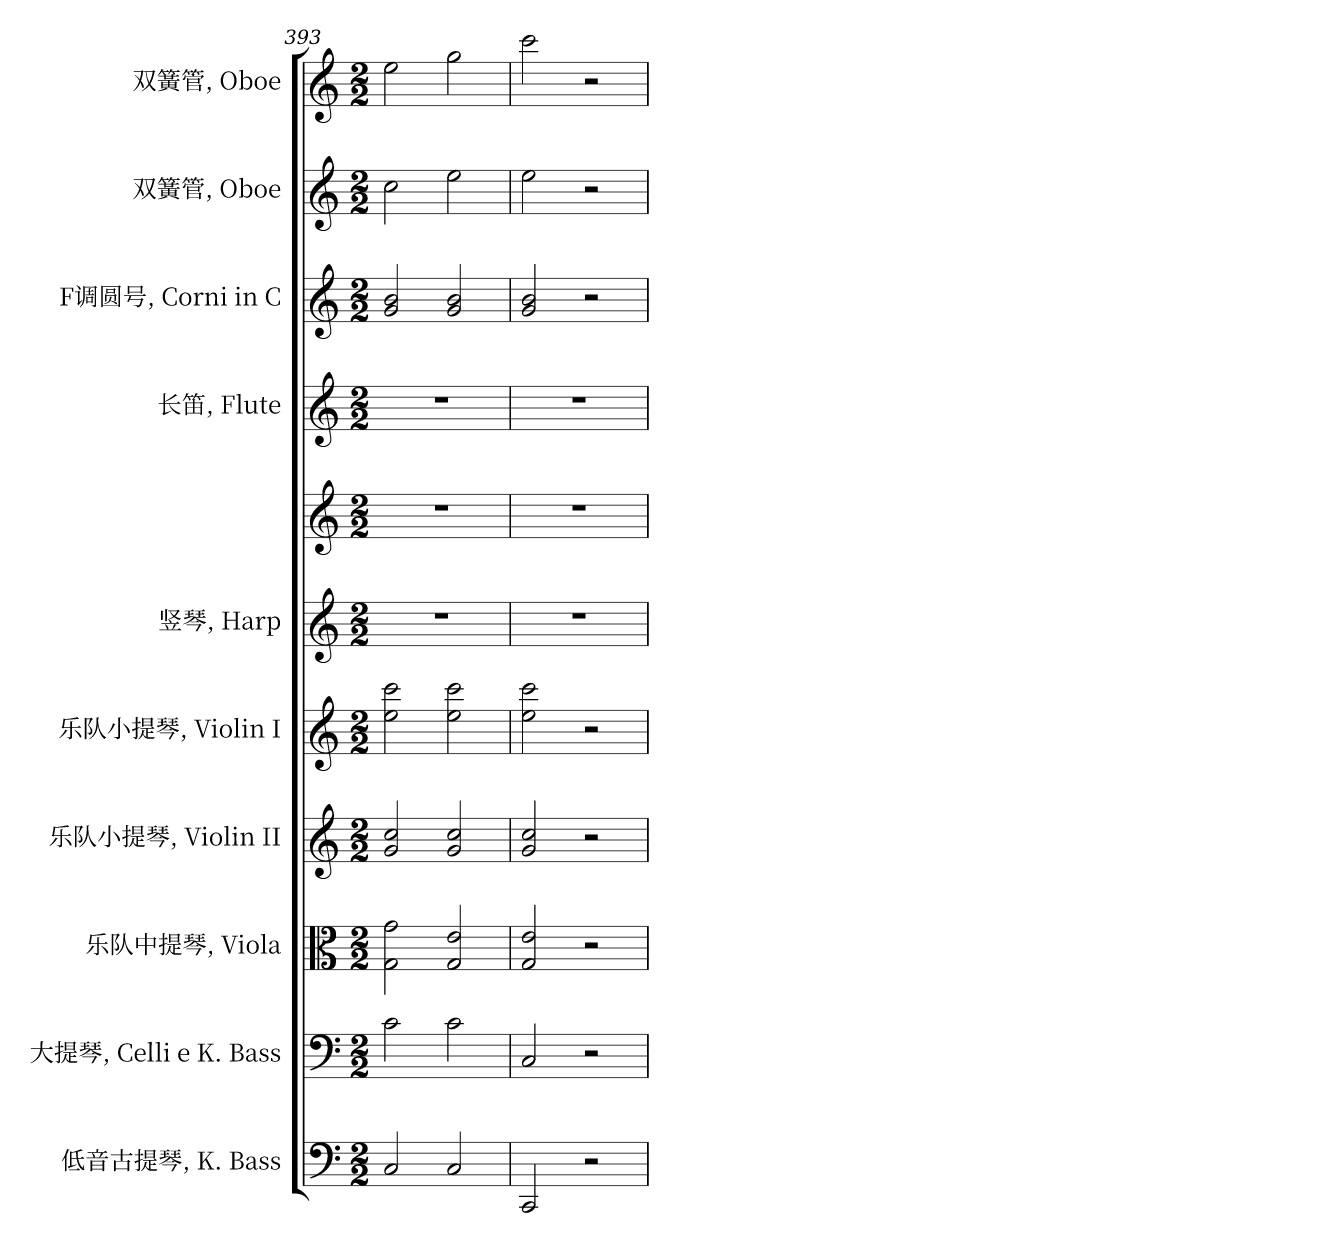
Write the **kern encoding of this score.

**kern	**kern	**kern	**kern	**kern	**kern	**kern	**kern	**kern	**kern	**kern
*part10	*part9	*part8	*part7	*part6	*part5	*part5	*part4	*part3	*part2	*part1
*staff11	*staff10	*staff9	*staff8	*staff7	*staff6	*staff5	*staff4	*staff3	*staff2	*staff1
*I"低音古提琴, K. Bass	*I"大提琴, Celli e K. Bass	*I"乐队中提琴, Viola	*I"乐队小提琴, Violin II	*I"乐队小提琴, Violin I	*I"竖琴, Harp	*	*I"长笛, Flute	*I"F调圆号, Corni in C	*I"双簧管, Oboe	*I"双簧管, Oboe
*	*	*	*	*	*I'Hrp.	*	*I'Fl.	*	*I'Ob.	*I'Ob.
*clefF4	*clefF4	*clefC3	*clefG2	*clefG2	*clefG2	*clefG2	*clefG2	*clefG2	*clefG2	*clefG2
*	*	*	*	*	*	*	*	*ITrd4c7	*	*
*k[]	*k[]	*k[]	*k[]	*k[]	*k[]	*k[]	*k[]	*k[b-]	*k[]	*k[]
*M2/2	*M2/2	*M2/2	*M2/2	*M2/2	*M2/2	*M2/2	*M2/2	*M2/2	*M2/2	*M2/2
*MM140	*MM140	*MM140	*MM140	*MM140	*MM140	*MM140	*MM140	*MM140	*MM140	*MM140
=393	=393	=393	=393	=393	=393	=393	=393	=393	=393	=393
2C/	2c\	2G\ 2g\	2g/ 2cc/	2ee\ 2ccc\	1r	1r	1r	2c/ 2e/	2cc\	2ee\
2C/	2c\	2G/ 2e/	2g/ 2cc/	2ee\ 2ccc\	.	.	.	2c/ 2e/	2ee\	2gg\
=394	=394	=394	=394	=394	=394	=394	=394	=394	=394	=394
*	*	*	*	*	*	*	*	*	*	*MM110
2CC/	2C/	2G/ 2e/	2g/ 2cc/	2ee\ 2ccc\	1r	1r	1r	2c/ 2e/	2ee\	2ccc\
2r	2r	2r	2r	2r	.	.	.	2r	2r	2r
=	=	=	=	=	=	=	=	=	=	=
*-	*-	*-	*-	*-	*-	*-	*-	*-	*-	*-
